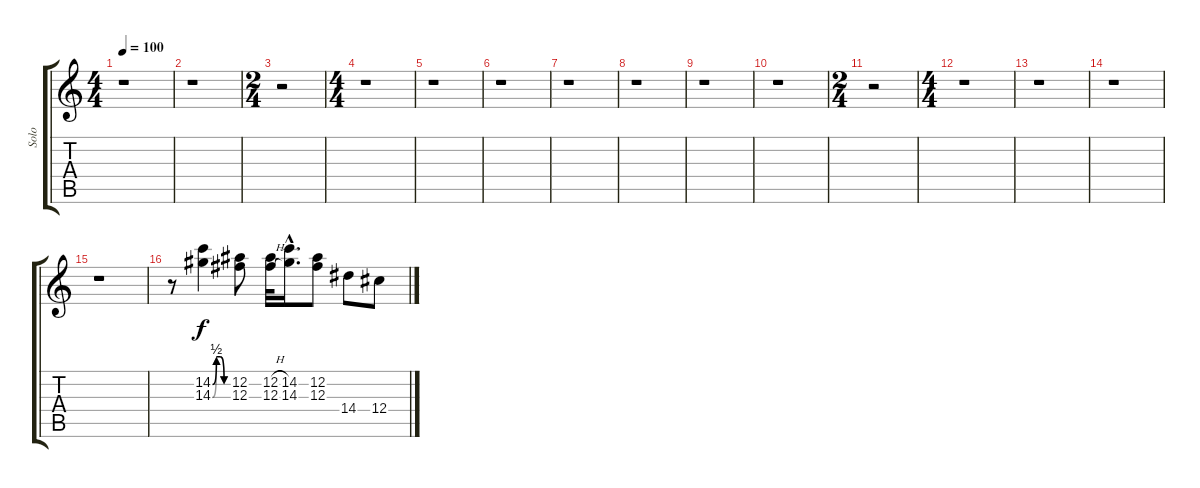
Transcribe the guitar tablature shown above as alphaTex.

\track ("Solo" "Solo") {instrument distortionguitar}
\staff {score tabs}
\tuning (Eb4 Bb3 Gb3 Db3 Ab2 Eb2) {hide}
\ts (4 4)
\tempo 100
\clef g2
\ks c
r.1{dy f} |
r.1 |
\ts (2 4)
r.2 |
\ts (4 4)
r.1 |
r.1 |
r.1 |
r.1 |
r.1 |
r.1 |
r.1 |
\ts (2 4)
r.2 |
\ts (4 4)
r.1 |
r.1 |
r.1 |
r.1 |
r.8 (14.2{be (custom 0 0 15 2 30 2 45 0 60 0)} 14.3{be (custom 0 0 15 2 30 2 45 0 60 0)}).4 (12.2 12.3).8 (12.2{h} 12.3{h}).32 (14.2{hac} 14.3{hac}).16{d} (12.2 12.3).8 14.4.8 12.4.8
